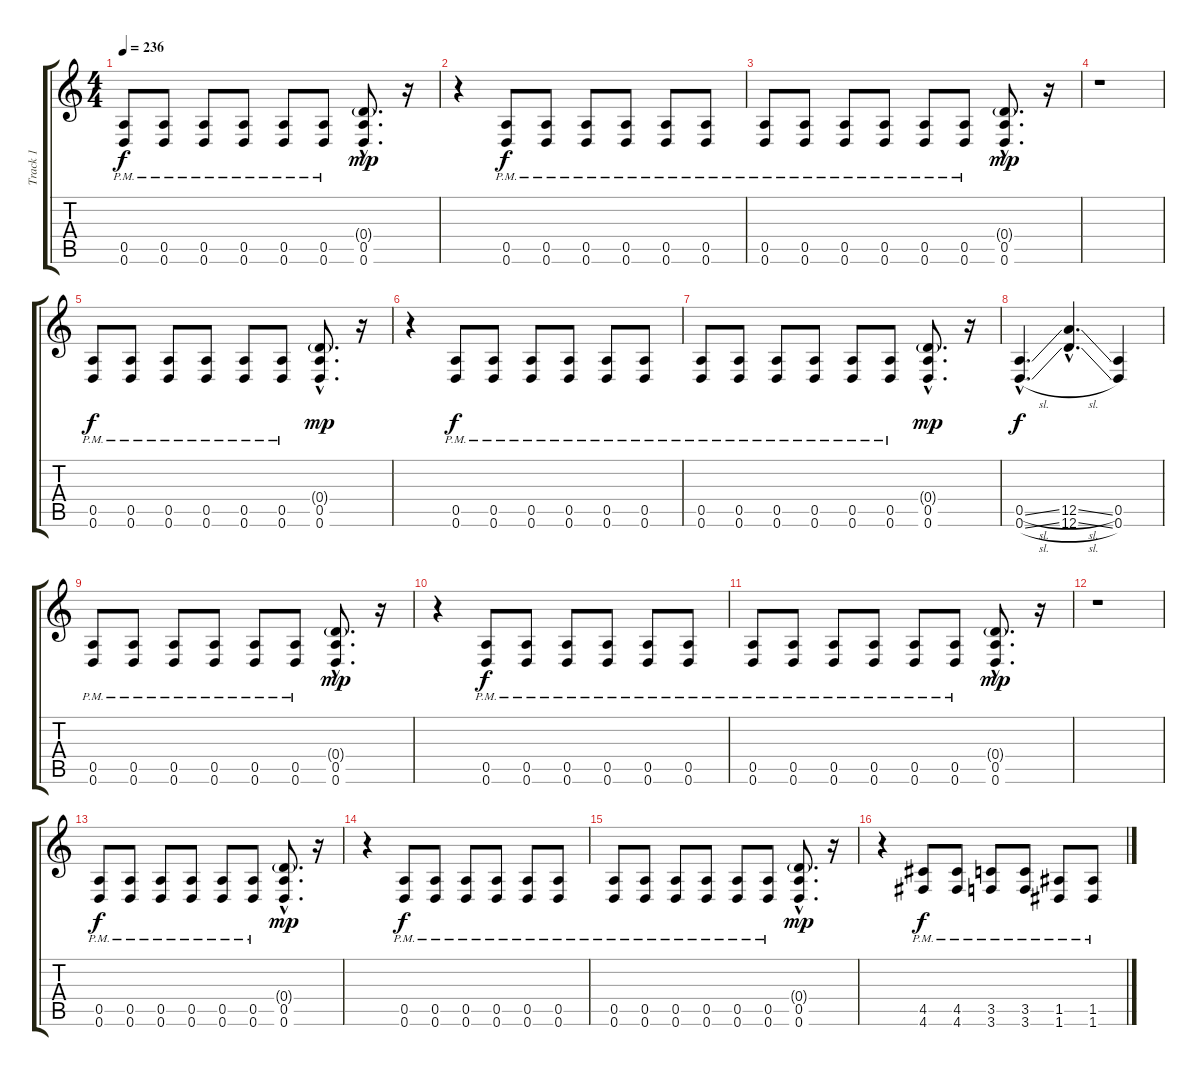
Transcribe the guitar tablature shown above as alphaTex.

\track ("Track 1" "Track 1") {instrument distortionguitar}
\staff {score tabs}
\tuning (E4 B3 G3 D3 A2 D2) {hide}
\ts (4 4)
\tempo 236
\clef g2
\ks c
(0.5{pm} 0.6{pm}).8{dy f} (0.5{pm} 0.6{pm}).8 (0.5{pm} 0.6{pm}).8 (0.5{pm} 0.6{pm}).8 (0.5{pm} 0.6{pm}).8 (0.5{pm} 0.6{pm}).8 (0.4{g hac} 0.5{hac} 0.6{hac}).8{d dy mp} r.16 |
r.4 (0.5{pm} 0.6{pm}).8{dy f} (0.5{pm} 0.6{pm}).8 (0.5{pm} 0.6{pm}).8 (0.5{pm} 0.6{pm}).8 (0.5{pm} 0.6{pm}).8 (0.5{pm} 0.6{pm}).8 |
(0.5{pm} 0.6{pm}).8 (0.5{pm} 0.6{pm}).8 (0.5{pm} 0.6{pm}).8 (0.5{pm} 0.6{pm}).8 (0.5{pm} 0.6{pm}).8 (0.5{pm} 0.6{pm}).8 (0.4{g hac} 0.5{hac} 0.6{hac}).8{d dy mp} r.16 |
r.1 |
(0.5{pm} 0.6{pm}).8{dy f} (0.5{pm} 0.6{pm}).8 (0.5{pm} 0.6{pm}).8 (0.5{pm} 0.6{pm}).8 (0.5{pm} 0.6{pm}).8 (0.5{pm} 0.6{pm}).8 (0.4{g hac} 0.5{hac} 0.6{hac}).8{d dy mp} r.16 |
r.4 (0.5{pm} 0.6{pm}).8{dy f} (0.5{pm} 0.6{pm}).8 (0.5{pm} 0.6{pm}).8 (0.5{pm} 0.6{pm}).8 (0.5{pm} 0.6{pm}).8 (0.5{pm} 0.6{pm}).8 |
(0.5{pm} 0.6{pm}).8 (0.5{pm} 0.6{pm}).8 (0.5{pm} 0.6{pm}).8 (0.5{pm} 0.6{pm}).8 (0.5{pm} 0.6{pm}).8 (0.5{pm} 0.6{pm}).8 (0.4{g hac} 0.5{hac} 0.6{hac}).8{d dy mp} r.16 |
(0.5{sl hac} 0.6{sl hac}).4{d dy f} (12.5{sl hac} 12.6{sl hac}).4{d} (0.5 0.6).4 |
(0.5{pm} 0.6{pm}).8 (0.5{pm} 0.6{pm}).8 (0.5{pm} 0.6{pm}).8 (0.5{pm} 0.6{pm}).8 (0.5{pm} 0.6{pm}).8 (0.5{pm} 0.6{pm}).8 (0.4{g hac} 0.5{hac} 0.6{hac}).8{d dy mp} r.16 |
r.4 (0.5{pm} 0.6{pm}).8{dy f} (0.5{pm} 0.6{pm}).8 (0.5{pm} 0.6{pm}).8 (0.5{pm} 0.6{pm}).8 (0.5{pm} 0.6{pm}).8 (0.5{pm} 0.6{pm}).8 |
(0.5{pm} 0.6{pm}).8 (0.5{pm} 0.6{pm}).8 (0.5{pm} 0.6{pm}).8 (0.5{pm} 0.6{pm}).8 (0.5{pm} 0.6{pm}).8 (0.5{pm} 0.6{pm}).8 (0.4{g hac} 0.5{hac} 0.6{hac}).8{d dy mp} r.16 |
r.1 |
(0.5{pm} 0.6{pm}).8{dy f} (0.5{pm} 0.6{pm}).8 (0.5{pm} 0.6{pm}).8 (0.5{pm} 0.6{pm}).8 (0.5{pm} 0.6{pm}).8 (0.5{pm} 0.6{pm}).8 (0.4{g hac} 0.5{hac} 0.6{hac}).8{d dy mp} r.16 |
r.4 (0.5{pm} 0.6{pm}).8{dy f} (0.5{pm} 0.6{pm}).8 (0.5{pm} 0.6{pm}).8 (0.5{pm} 0.6{pm}).8 (0.5{pm} 0.6{pm}).8 (0.5{pm} 0.6{pm}).8 |
(0.5{pm} 0.6{pm}).8 (0.5{pm} 0.6{pm}).8 (0.5{pm} 0.6{pm}).8 (0.5{pm} 0.6{pm}).8 (0.5{pm} 0.6{pm}).8 (0.5{pm} 0.6{pm}).8 (0.4{g hac} 0.5{hac} 0.6{hac}).8{d dy mp} r.16 |
r.4 (4.5{pm} 4.6{pm}).8{dy f} (4.5{pm} 4.6{pm}).8 (3.5{pm} 3.6{pm}).8 (3.5{pm} 3.6{pm}).8 (1.5{pm} 1.6{pm}).8 (1.5{pm} 1.6{pm}).8
